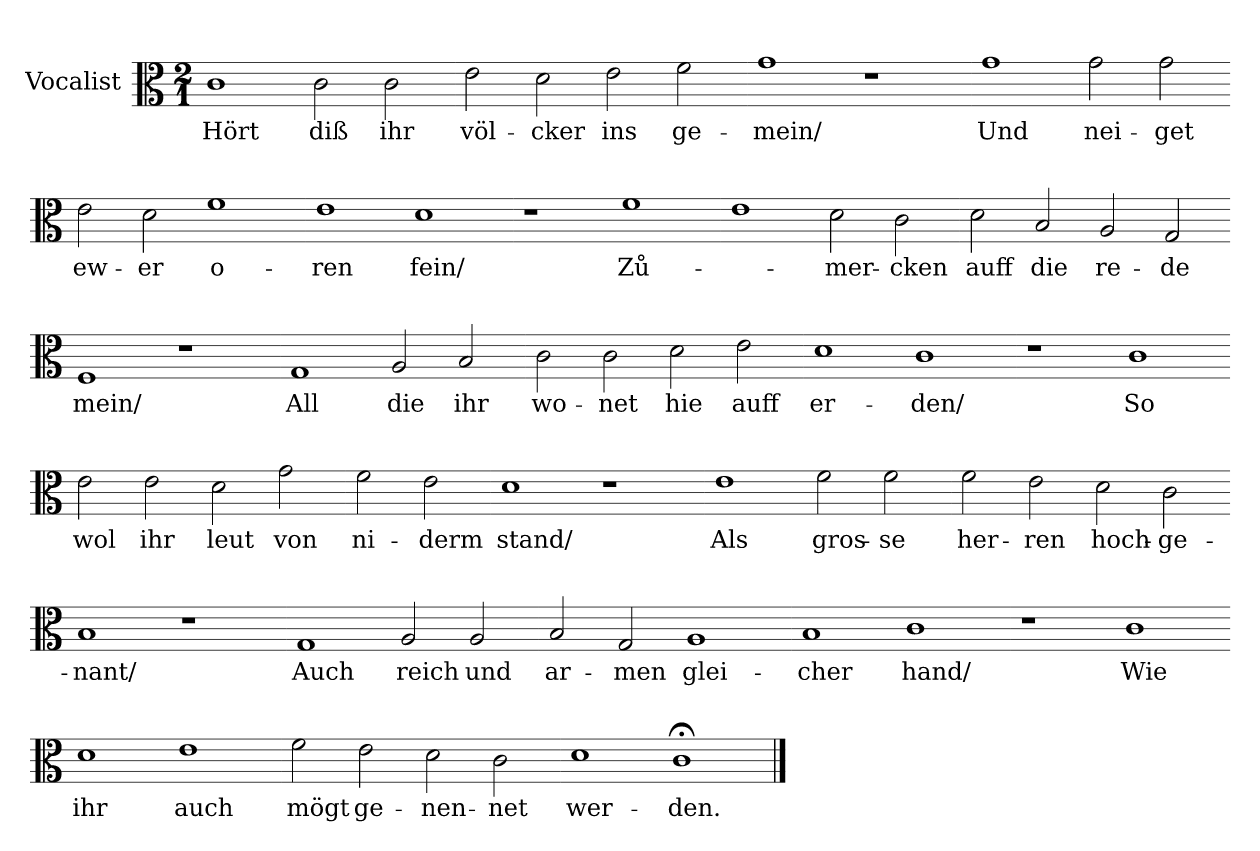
**kern	**text
*part1	*part1
*staff1	*staff1
*I"Vocalist	*
*clefC3	*
*k[]	*
*M2/1	*
*MM180	*
=	=
1c	Hört
2c	diß
2c	ihr
=-	=-
2e	völ-
2d	-cker
2e	ins
2f	ge-
=-	=-
1g	-mein/
1r	.
=-	=-
1g	Und
2g	nei-
2g	-get
=-	=-
2e	ew-
2d	-er
1f	o-
=-	=-
1e	-ren
1d	fein/
=-	=-
1r	.
1f	Zů-
=-	=-
1e	.
2d	-mer-
2c	-cken
=-	=-
2d	auff
2B	die
2A	re-
2G	-de
=-	=-
1F	mein/
1r	.
=-	=-
1G	All
2A	die
2B	ihr
=-	=-
2c	wo-
2c	-net
2d	hie
2e	auff
=-	=-
1d	er-
1c	-den/
=-	=-
1r	.
1c	So
=-	=-
2e	wol
2e	ihr
2d	leut
2g	von
=-	=-
2f	ni-
2e	-derm
=-	=-
1d	stand/
1r	.
=-	=-
1e	Als
2f	gros-
2f	-se
=-	=-
2f	her-
2e	-ren
2d	hoch-
2c	-ge-
=-	=-
1B	-nant/
1r	.
=-	=-
1G	Auch
2A	reich
2A	und
=-	=-
2B	ar-
2G	-men
1A	glei-
=-	=-
1B	-cher
1c	hand/
=-	=-
1r	.
1c	Wie
=-	=-
1d	ihr
1e	auch
=-	=-
2f	mögt
2e	ge-
2d	-nen-
2c	-net
=-	=-
1d	wer-
1c;<	-den.
==	==
*-	*-
